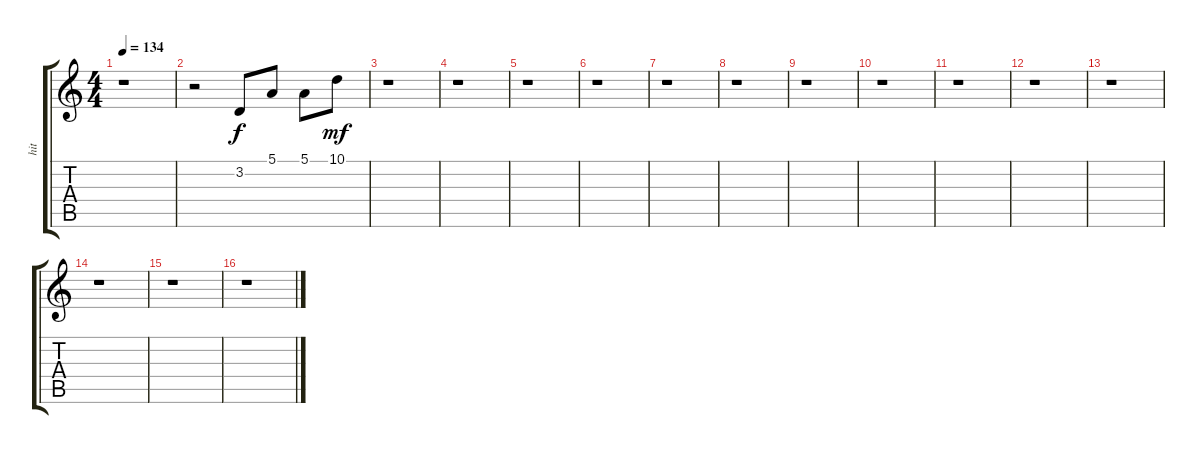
\track ("hit" "hit") {instrument stringensemble2}
\staff {score tabs}
\tuning (E4 B3 G3 D3 A2 E2) {hide}
\ts (4 4)
\tempo 134
\clef g2
\ks c
r.1{dy ff} |
r.2 3.2.8{dy f} 5.1.8 5.1.8 10.1.8{dy mf} |
r.1 |
r.1 |
r.1 |
r.1 |
r.1 |
r.1 |
r.1 |
r.1 |
r.1 |
r.1 |
r.1 |
r.1 |
r.1 |
r.1
